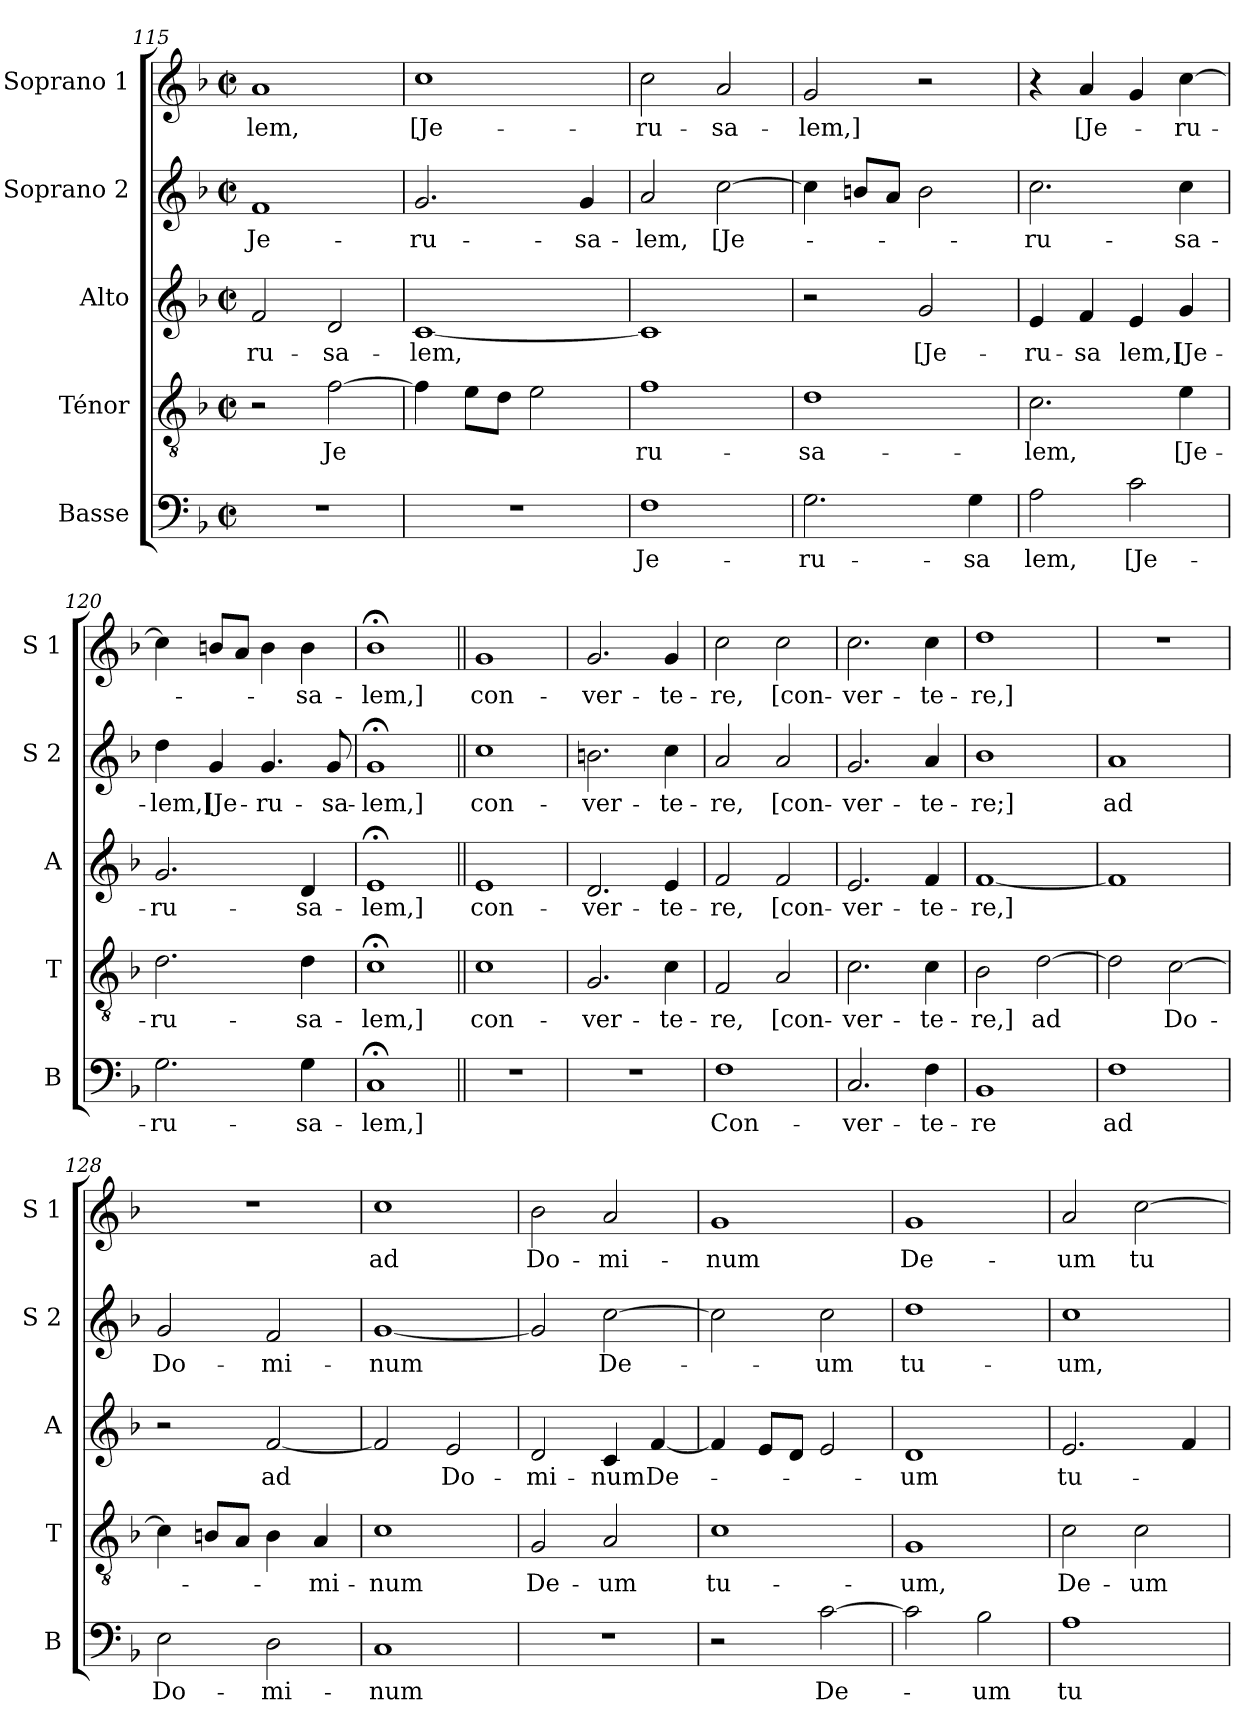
**kern	**text	**kern	**text	**kern	**text	**kern	**text	**kern	**text
*part5	*part5	*part4	*part4	*part3	*part3	*part2	*part2	*part1	*part1
*staff5	*staff5	*staff4	*staff4	*staff3	*staff3	*staff2	*staff2	*staff1	*staff1
*I"Basse	*	*I"Ténor	*	*I"Alto	*	*I"Soprano 2	*	*I"Soprano 1	*
*I'B	*	*I'T	*	*I'A	*	*I'S 2	*	*I'S 1	*
*clefF4	*	*clefGv2	*	*clefG2	*	*clefG2	*	*clefG2	*
*k[b-]	*	*k[b-]	*	*k[b-]	*	*k[b-]	*	*k[b-]	*
*M4/4	*	*M4/4	*	*M4/4	*	*M4/4	*	*M4/4	*
*met(c|)	*	*met(c|)	*	*met(c|)	*	*met(c|)	*	*met(c|)	*
=115	=115	=115	=115	=115	=115	=115	=115	=115	=115
!	!	!	!	!	!LO:LY:b	!	!LO:LY:b	!	!LO:LY:b
1r	.	2r	.	2f/	-ru-	1f	Je-	1a	lem,
!	!	!	!LO:LY:b	!	!LO:LY:b	!	!	!	!
.	.	[2f\	Je	2d/	-sa-	.	.	.	.
=116	=116	=116	=116	=116	=116	=116	=116	=116	=116
!	!	!	!	!	!LO:LY:b	!	!LO:LY:b	!	!LO:LY:b
1r	.	4f\]	.	[1c	-lem,	2.g/	-ru-	1cc	[Je-
.	.	8e\L	.	.	.	.	.	.	.
.	.	8d\J	.	.	.	.	.	.	.
.	.	2e\	.	.	.	.	.	.	.
!	!	!	!	!	!	!	!LO:LY:b	!	!
.	.	.	.	.	.	4g/	-sa-	.	.
=117	=117	=117	=117	=117	=117	=117	=117	=117	=117
!	!LO:LY:b	!	!LO:LY:b	!	!	!	!LO:LY:b	!	!LO:LY:b
1F	Je-	1f	ru-	1c]	.	2a/	-lem,	2cc\	-ru-
!	!	!	!	!	!	!	!LO:LY:b	!	!LO:LY:b
.	.	.	.	.	.	[2cc\	[Je-	2a/	-sa-
=118	=118	=118	=118	=118	=118	=118	=118	=118	=118
!	!LO:LY:b	!	!LO:LY:b	!	!	!	!	!	!LO:LY:b
2.G\	-ru-	1d	-sa-	2r	.	4cc\]	.	2g/	-lem,]
.	.	.	.	.	.	8bn/L	.	.	.
.	.	.	.	.	.	8a/J	.	.	.
!	!	!	!	!	!LO:LY:b	!	!	!	!
.	.	.	.	2g/	[Je-	2b\	.	2r	.
!	!LO:LY:b	!	!	!	!	!	!	!	!
4G\	-sa	.	.	.	.	.	.	.	.
=119	=119	=119	=119	=119	=119	=119	=119	=119	=119
!	!LO:LY:b	!	!LO:LY:b	!	!LO:LY:b	!	!LO:LY:b	!	!
2A\	lem,	2.c\	-lem,	4e/	-ru-	2.cc\	-ru-	4r	.
!	!	!	!	!	!LO:LY:b	!	!	!	!LO:LY:b
.	.	.	.	4f/	-sa	.	.	4a/	[Je-
!	!LO:LY:b	!	!	!	!LO:LY:b	!	!	!	!
2c\	[Je-	.	.	4e/	lem,]	.	.	4g/	.
!	!	!	!LO:LY:b	!	!LO:LY:b	!	!LO:LY:b	!	!LO:LY:b
.	.	4e\	[Je-	4g/	[Je-	4cc\	-sa-	[4cc\	-ru-
=120	=120	=120	=120	=120	=120	=120	=120	=120	=120
!	!LO:LY:b	!	!LO:LY:b	!	!LO:LY:b	!	!LO:LY:b	!	!
2.G\	-ru-	2.d\	-ru-	2.g/	-ru-	4dd\	-lem,]	4cc\]	.
!	!	!	!	!	!	!	!LO:LY:b	!	!
.	.	.	.	.	.	4g/	[Je-	8bni/L	.
.	.	.	.	.	.	.	.	8a/J	.
!	!	!	!	!	!	!	!LO:LY:b	!	!
.	.	.	.	.	.	4.g/	-ru-	4b\	.
!	!LO:LY:b	!	!LO:LY:b	!	!LO:LY:b	!	!	!	!LO:LY:b
4G\	-sa-	4d\	-sa-	4d/	-sa-	.	.	4b\	-sa-
!	!	!	!	!	!	!	!LO:LY:b	!	!
.	.	.	.	.	.	8g/	-sa-	.	.
!!LO:PB:g=z
=121	=121	=121	=121	=121	=121	=121	=121	=121	=121
!	!LO:LY:b	!	!LO:LY:b	!	!LO:LY:b	!	!LO:LY:b	!	!LO:LY:b
1C;<	-lem,]	1c;<	-lem,]	1e;<	-lem,]	1g;<	-lem,]	1b-;<	-lem,]
=122||	=122||	=122||	=122||	=122||	=122||	=122||	=122||	=122||	=122||
!	!	!	!LO:LY:b	!	!LO:LY:b	!	!LO:LY:b	!	!LO:LY:b
1r	.	1c	con-	1e	con-	1cc	con-	1g	con-
=123	=123	=123	=123	=123	=123	=123	=123	=123	=123
!	!	!	!LO:LY:b	!	!LO:LY:b	!	!LO:LY:b	!	!LO:LY:b
1r	.	2.G/	-ver-	2.d/	-ver-	2.bn\	-ver-	2.g/	-ver-
!	!	!	!LO:LY:b	!	!LO:LY:b	!	!LO:LY:b	!	!LO:LY:b
.	.	4c\	-te-	4e/	-te-	4cc\	-te-	4g/	-te-
=124	=124	=124	=124	=124	=124	=124	=124	=124	=124
!	!LO:LY:b	!	!LO:LY:b	!	!LO:LY:b	!	!LO:LY:b	!	!LO:LY:b
1F	Con-	2F/	-re,	2f/	-re,	2a/	-re,	2cc\	-re,
!	!	!	!LO:LY:b	!	!LO:LY:b	!	!LO:LY:b	!	!LO:LY:b
.	.	2A/	[con-	2f/	[con-	2a/	[con-	2cc\	[con-
=125	=125	=125	=125	=125	=125	=125	=125	=125	=125
!	!LO:LY:b	!	!LO:LY:b	!	!LO:LY:b	!	!LO:LY:b	!	!LO:LY:b
2.C/	-ver-	2.c\	-ver-	2.e/	-ver-	2.g/	-ver-	2.cc\	-ver-
!	!LO:LY:b	!	!LO:LY:b	!	!LO:LY:b	!	!LO:LY:b	!	!LO:LY:b
4F\	-te-	4c\	-te-	4f/	-te-	4a/	-te-	4cc\	-te-
=126	=126	=126	=126	=126	=126	=126	=126	=126	=126
!	!LO:LY:b	!	!LO:LY:b	!	!LO:LY:b	!	!LO:LY:b	!	!LO:LY:b
1BB-	-re	2B-\	-re,]	[1f	-re,]	1b-	-re;]	1dd	-re,]
!	!	!	!LO:LY:b	!	!	!	!	!	!
.	.	[2d\	ad	.	.	.	.	.	.
=127	=127	=127	=127	=127	=127	=127	=127	=127	=127
!	!LO:LY:b	!	!	!	!	!	!LO:LY:b	!	!
1F	ad	2d\]	.	1f]	.	1a	ad	1r	.
!	!	!	!LO:LY:b	!	!	!	!	!	!
.	.	[2c\	Do-	.	.	.	.	.	.
=128	=128	=128	=128	=128	=128	=128	=128	=128	=128
!	!LO:LY:b	!	!	!	!	!	!LO:LY:b	!	!
2E\	Do-	4c\]	.	2r	.	2g/	Do-	1r	.
.	.	8Bni/L	.	.	.	.	.	.	.
.	.	8A/J	.	.	.	.	.	.	.
!	!LO:LY:b	!	!	!	!LO:LY:b	!	!LO:LY:b	!	!
2D\	-mi-	4B\	.	[2f/	ad	2f/	-mi-	.	.
!	!	!	!LO:LY:b	!	!	!	!	!	!
.	.	4A/	-mi-	.	.	.	.	.	.
=129	=129	=129	=129	=129	=129	=129	=129	=129	=129
!	!LO:LY:b	!	!LO:LY:b	!	!	!	!LO:LY:b	!	!LO:LY:b
1C	-num	1c	-num	2f/]	.	[1g	-num	1cc	ad
!	!	!	!	!	!LO:LY:b	!	!	!	!
.	.	.	.	2e/	Do-	.	.	.	.
=130	=130	=130	=130	=130	=130	=130	=130	=130	=130
!	!	!	!LO:LY:b	!	!LO:LY:b	!	!	!	!LO:LY:b
1r	.	2G/	De-	2d/	-mi-	2g/]	.	2b-\	Do-
!	!	!	!LO:LY:b	!	!LO:LY:b	!	!LO:LY:b	!	!LO:LY:b
.	.	2A/	-um	4c/	-num	[2cc\	De-	2a/	-mi-
!	!	!	!	!	!LO:LY:b	!	!	!	!
.	.	.	.	[4f/	De-	.	.	.	.
=131	=131	=131	=131	=131	=131	=131	=131	=131	=131
!	!	!	!LO:LY:b	!	!	!	!	!	!LO:LY:b
2r	.	1c	tu-	4f/]	.	2cc\]	.	1g	-num
.	.	.	.	8e/L	.	.	.	.	.
.	.	.	.	8d/J	.	.	.	.	.
!	!LO:LY:b	!	!	!	!	!	!LO:LY:b	!	!
[2c\	De-	.	.	2e/	.	2cc\	-um	.	.
=132	=132	=132	=132	=132	=132	=132	=132	=132	=132
!	!	!	!LO:LY:b	!	!LO:LY:b	!	!LO:LY:b	!	!LO:LY:b
2c\]	.	1G	-um,	1d	-um	1dd	tu-	1g	De-
!	!LO:LY:b	!	!	!	!	!	!	!	!
2B-\	-um	.	.	.	.	.	.	.	.
!!LO:LB:g=z
=133	=133	=133	=133	=133	=133	=133	=133	=133	=133
!	!LO:LY:b	!	!LO:LY:b	!	!LO:LY:b	!	!LO:LY:b	!	!LO:LY:b
1A	tu-	2c\	De-	2.e/	tu-	1cc	-um,-	2a/	-um
!	!	!	!LO:LY:b	!	!	!	!	!	!LO:LY:b
.	.	2c\	-um	.	.	.	.	[2cc\	tu-
.	.	.	.	4f/	.	.	.	.	.
=	=	=	=	=	=	=	=	=	=
*-	*-	*-	*-	*-	*-	*-	*-	*-	*-
